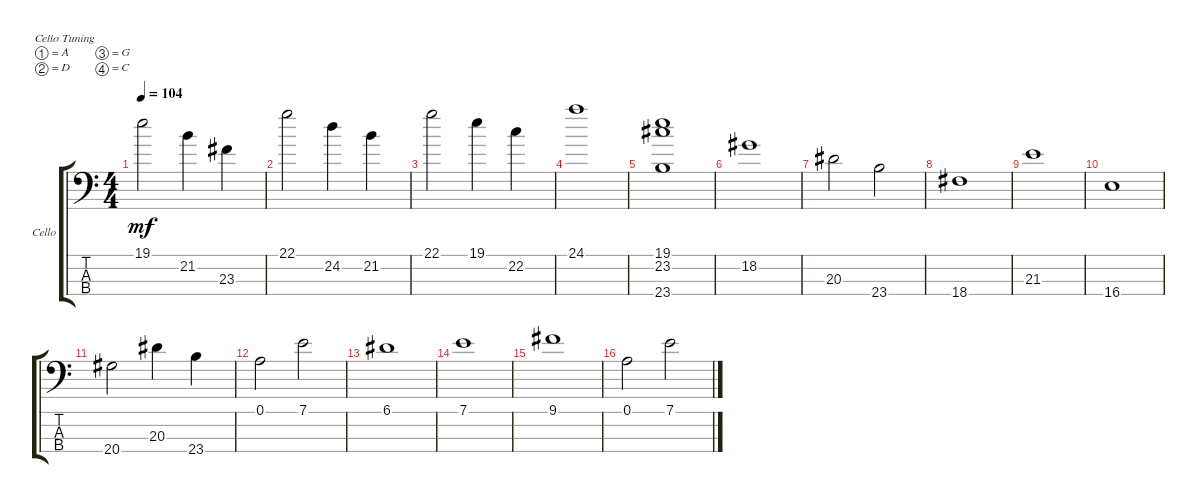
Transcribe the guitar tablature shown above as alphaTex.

\bracketExtendMode groupsimilarinstruments
\firstSystemTrackNameOrientation horizontal
\otherSystemsTrackNameOrientation horizontal
\track ("Cello" "Cello") {instrument cello}
\staff {score tabs}
\tuning (A3 D3 G2 C2)
\ts (4 4)
\tempo 104
\clef f4
\scale
0.333333
\ks c
19.1.2{dy mf} 21.2.4 23.3.4 |
\scale
0.333333 22.1.2 24.2.4 21.2.4 |
\scale
0.333333 22.1.2 19.1.4 22.2.4 |
\scale
0.333333 24.1.1 |
\scale
0.333333 (23.2 19.1 23.4).1 |
\scale
0.333333 18.2.1 |
\scale
0.333333 20.3.2 23.4.2 |
\scale
0.333333 18.4.1 |
\scale
0.333333 21.3.1 |
\scale
0.333333 16.4.1 |
\scale
0.333333 20.4.2 20.3.4 23.4.4 |
\scale
0.333333 0.1.2 7.1.2 |
\scale
0.333333 6.1.1 |
\scale
0.333333 7.1.1 |
\scale
0.333333 9.1.1 |
\scale
0.333333 0.1.2 7.1.2
